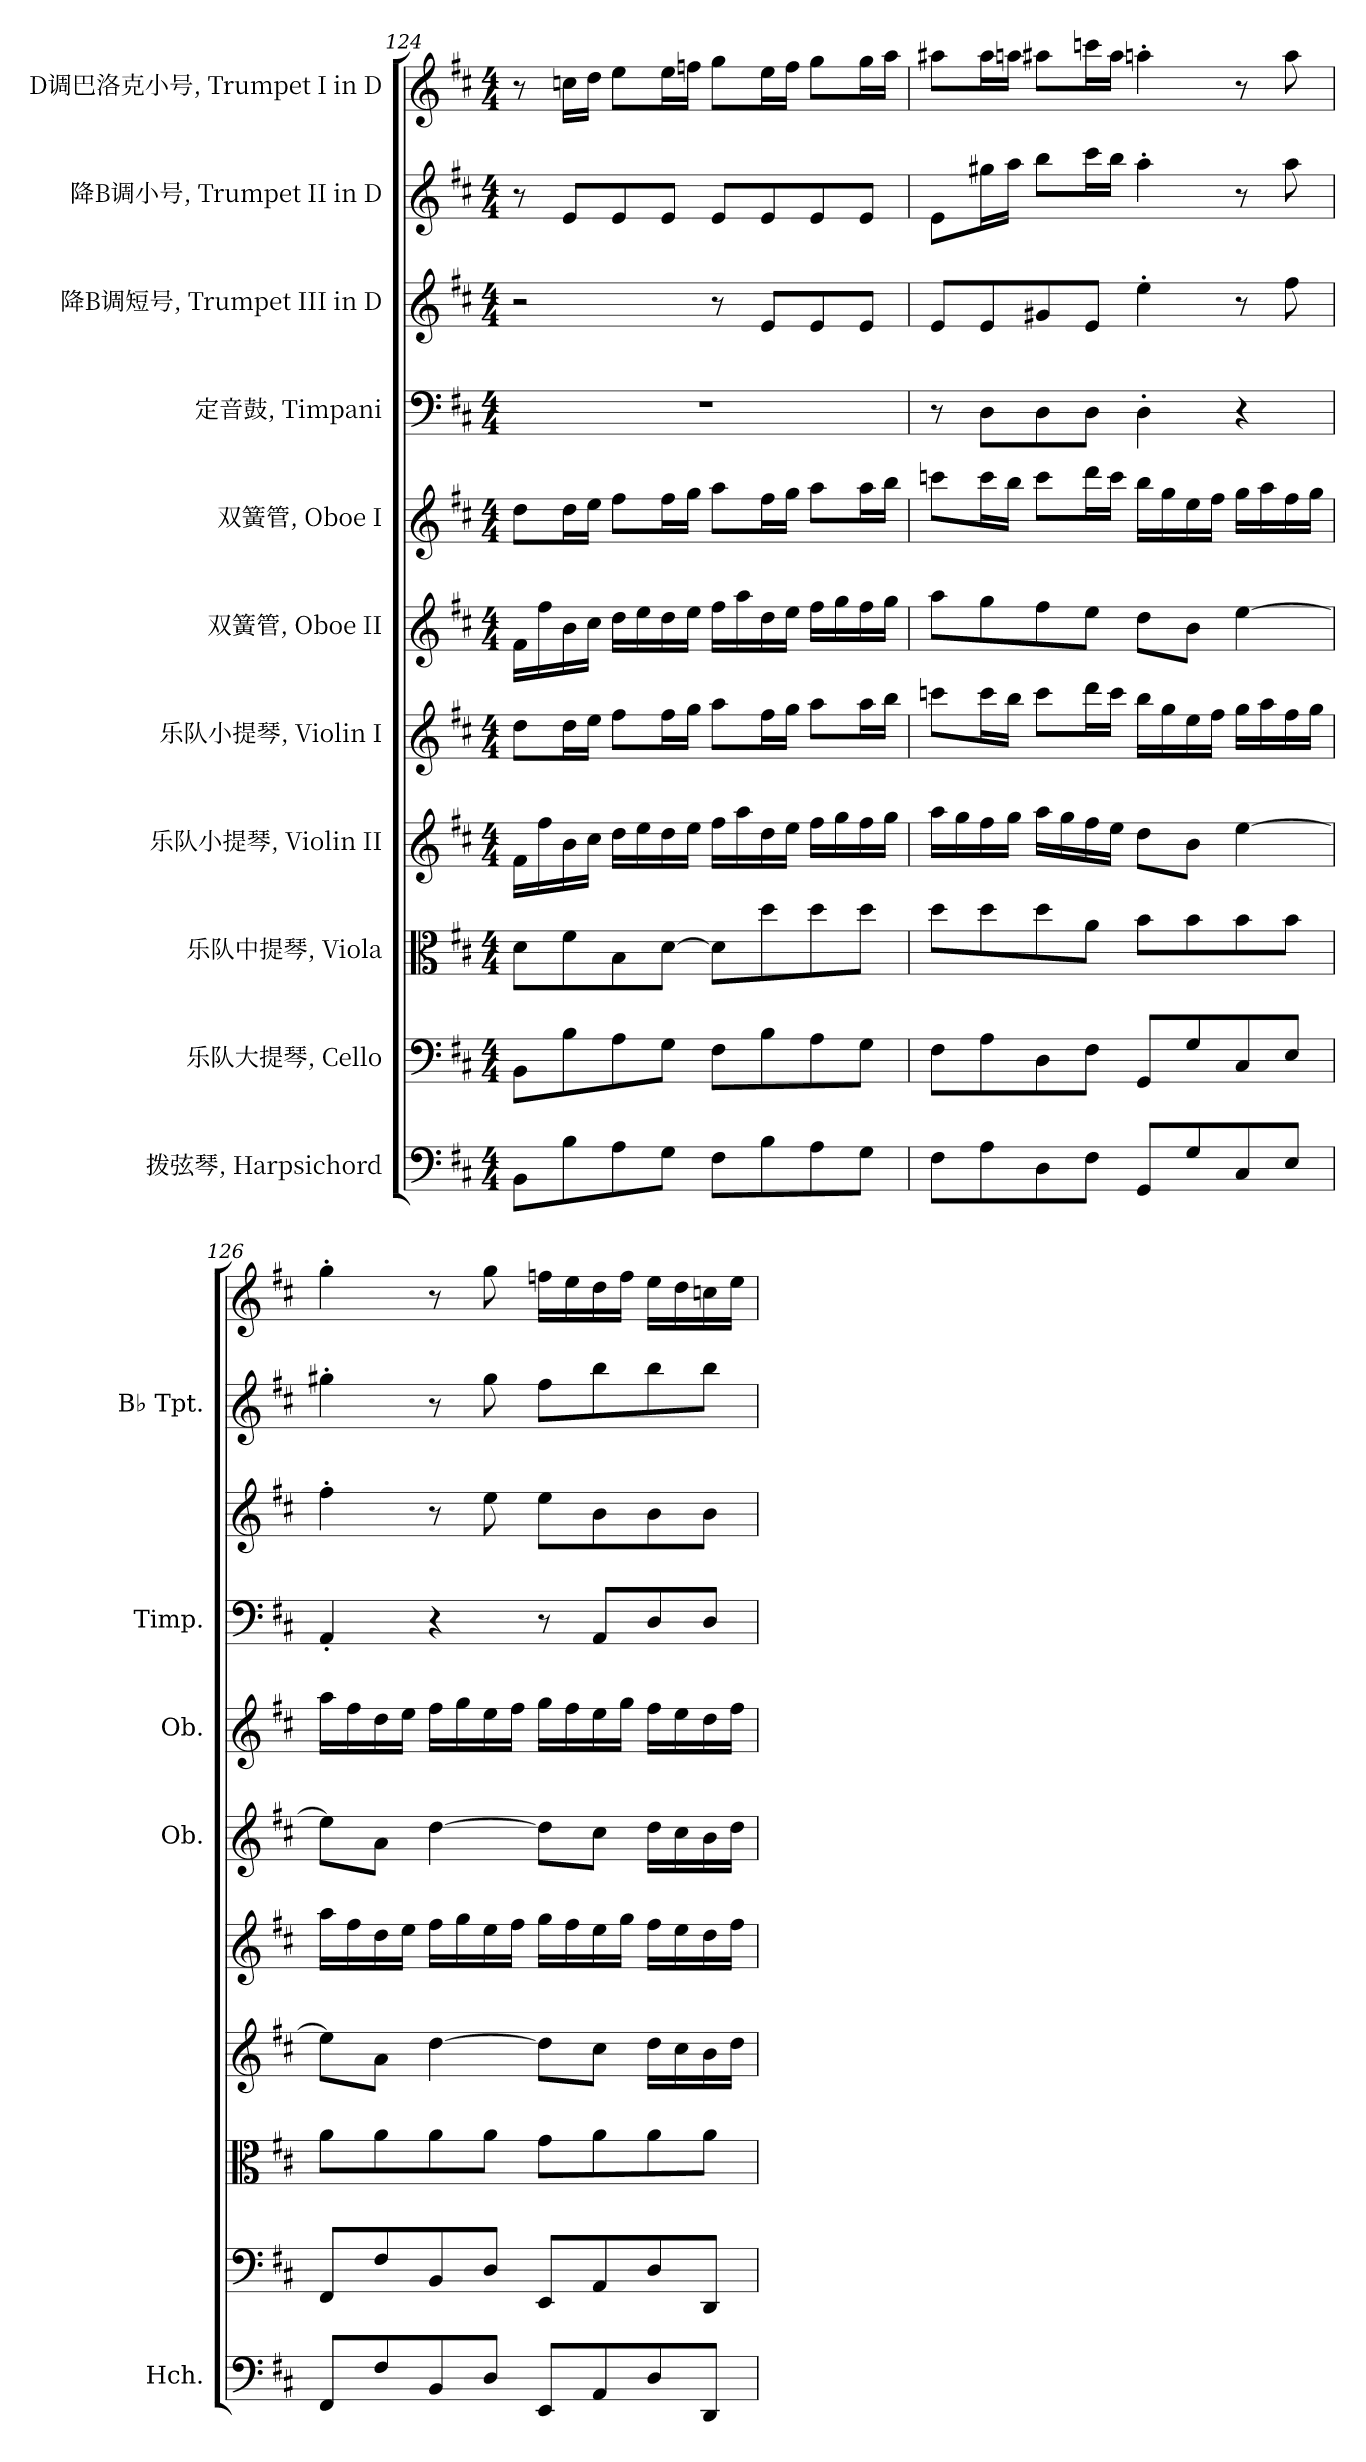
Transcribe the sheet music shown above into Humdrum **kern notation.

**kern	**kern	**kern	**kern	**kern	**kern	**kern	**kern	**kern	**kern	**kern
*part11	*part10	*part9	*part8	*part7	*part6	*part5	*part4	*part3	*part2	*part1
*staff11	*staff10	*staff9	*staff8	*staff7	*staff6	*staff5	*staff4	*staff3	*staff2	*staff1
*I"拨弦琴, Harpsichord	*I"乐队大提琴, Cello	*I"乐队中提琴, Viola	*I"乐队小提琴, Violin II	*I"乐队小提琴, Violin I	*I"双簧管, Oboe II	*I"双簧管, Oboe I	*I"定音鼓, Timpani	*I"降B调短号, Trumpet III in D	*I"降B调小号, Trumpet II in D	*I"D调巴洛克小号, Trumpet I in D
*I'Hch.	*	*	*	*	*I'Ob.	*I'Ob.	*I'Timp.	*	*I'B♭ Tpt.	*
!!LO:PB:g=z
*clefF4	*clefF4	*clefC3	*clefG2	*clefG2	*clefG2	*clefG2	*clefF4	*clefG2	*clefG2	*clefG2
*	*	*	*	*	*	*	*	*ITrd1c2	*ITrd1c2	*ITrd-1c-2
*k[f#c#]	*k[f#c#]	*k[f#c#]	*k[f#c#]	*k[f#c#]	*k[f#c#]	*k[f#c#]	*k[f#c#]	*k[]	*k[]	*k[f#c#g#d#]
*M4/4	*M4/4	*M4/4	*M4/4	*M4/4	*M4/4	*M4/4	*M4/4	*M4/4	*M4/4	*M4/4
=124	=124	=124	=124	=124	=124	=124	=124	=124	=124	=124
8BB\L	8BB\L	8d\L	16f#\LL	8dd\L	16f#\LL	8dd\L	1r	2r	8r	8r
.	.	.	16ff#\	.	16ff#\	.	.	.	.	.
8B\	8B\	8f#\	16b\	16dd\L	16b\	16dd\L	.	.	8d/L	16ddn\LL
.	.	.	16cc#\JJ	16ee\JJ	16cc#\JJ	16ee\JJ	.	.	.	16ee\JJ
8A\	8A\	8B\	16dd\LL	8ff#\L	16dd\LL	8ff#\L	.	.	8d/	8ff#\L
.	.	.	16ee\	.	16ee\	.	.	.	.	.
8G\J	8G\J	[8d\J	16dd\	16ff#\L	16dd\	16ff#\L	.	.	8d/J	16ff#\L
.	.	.	16ee\JJ	16gg\JJ	16ee\JJ	16gg\JJ	.	.	.	16ggn\JJ
8F#\L	8F#\L	8d\L]	16ff#\LL	8aa\L	16ff#\LL	8aa\L	.	8r	8d/L	8aa\L
.	.	.	16aa\	.	16aa\	.	.	.	.	.
8B\	8B\	8dd\	16dd\	16ff#\L	16dd\	16ff#\L	.	8d/L	8d/	16ff#\L
.	.	.	16ee\JJ	16gg\JJ	16ee\JJ	16gg\JJ	.	.	.	16gg\JJ
8A\	8A\	8dd\	16ff#\LL	8aa\L	16ff#\LL	8aa\L	.	8d/	8d/	8aa\L
.	.	.	16gg\	.	16gg\	.	.	.	.	.
8G\J	8G\J	8dd\J	16ff#\	16aa\L	16ff#\	16aa\L	.	8d/J	8d/J	16aa\L
.	.	.	16gg\JJ	16bb\JJ	16gg\JJ	16bb\JJ	.	.	.	16bb\JJ
=125	=125	=125	=125	=125	=125	=125	=125	=125	=125	=125
8F#\L	8F#\L	8dd\L	16aa\LL	8cccn\L	8aa\L	8cccn\L	8r	8d/L	8d\L	8bb#X\L
.	.	.	16gg\	.	.	.	.	.	.	.
8A\	8A\	8dd\	16ff#\	16ccc\L	8gg\	16ccc\L	8D\L	8d/	16ff#X\L	16bb#\L
.	.	.	16gg\JJ	16bb\JJ	.	16bb\JJ	.	.	16gg\JJ	16bbn\JJ
8D\	8D\	8dd\	16aa\LL	8ccc\L	8ff#\	8ccc\L	8D\	8f#X/	8aa\L	8bb#X\L
.	.	.	16gg\	.	.	.	.	.	.	.
8F#\J	8F#\J	8a\J	16ff#\	16ddd\L	8ee\J	16ddd\L	8D\J	8d/J	16bb\L	16dddn\L
.	.	.	16ee\JJ	16ccc\JJ	.	16ccc\JJ	.	.	16aa\JJ	16bb#\JJ
8GG/L	8GG/L	8b\L	8dd\L	16bb\LL	8dd\L	16bb\LL	4D'\	4dd'\	4gg'\	4bbn'\
.	.	.	.	16gg\	.	16gg\	.	.	.	.
8G/	8G/	8b\	8b\J	16ee\	8b\J	16ee\	.	.	.	.
.	.	.	.	16ff#\JJ	.	16ff#\JJ	.	.	.	.
8C#/	8C#/	8b\	[4ee\	16gg\LL	[4ee\	16gg\LL	4r	8r	8r	8r
.	.	.	.	16aa\	.	16aa\	.	.	.	.
8E/J	8E/J	8b\J	.	16ff#\	.	16ff#\	.	8ee\	8gg\	8bb\
.	.	.	.	16gg\JJ	.	16gg\JJ	.	.	.	.
!!LO:PB:g=z
=126	=126	=126	=126	=126	=126	=126	=126	=126	=126	=126
8FF#/L	8FF#/L	8a\L	8ee\L]	16aa\LL	8ee\L]	16aa\LL	4AA'/	4ee'\	4ff#X'\	4aa'\
.	.	.	.	16ff#\	.	16ff#\	.	.	.	.
8F#/	8F#/	8a\	8a\J	16dd\	8a\J	16dd\	.	.	.	.
.	.	.	.	16ee\JJ	.	16ee\JJ	.	.	.	.
8BB/	8BB/	8a\	[4dd\	16ff#\LL	[4dd\	16ff#\LL	4r	8r	8r	8r
.	.	.	.	16gg\	.	16gg\	.	.	.	.
8D/J	8D/J	8a\J	.	16ee\	.	16ee\	.	8dd\	8ff#\	8aa\
.	.	.	.	16ff#\JJ	.	16ff#\JJ	.	.	.	.
8EE/L	8EE/L	8g\L	8dd\L]	16gg\LL	8dd\L]	16gg\LL	8r	8dd\L	8ee\L	16ggn\LL
.	.	.	.	16ff#\	.	16ff#\	.	.	.	16ff#\
8AA/	8AA/	8a\	8cc#\J	16ee\	8cc#\J	16ee\	8AA/L	8a\	8aa\	16ee\
.	.	.	.	16gg\JJ	.	16gg\JJ	.	.	.	16gg\JJ
8D/	8D/	8a\	16dd\LL	16ff#\LL	16dd\LL	16ff#\LL	8D/	8a\	8aa\	16ff#\LL
.	.	.	16cc#\	16ee\	16cc#\	16ee\	.	.	.	16ee\
8DD/J	8DD/J	8a\J	16b\	16dd\	16b\	16dd\	8D/J	8a\J	8aa\J	16ddn\
.	.	.	16dd\JJ	16ff#\JJ	16dd\JJ	16ff#\JJ	.	.	.	16ff#\JJ
=	=	=	=	=	=	=	=	=	=	=
*-	*-	*-	*-	*-	*-	*-	*-	*-	*-	*-
